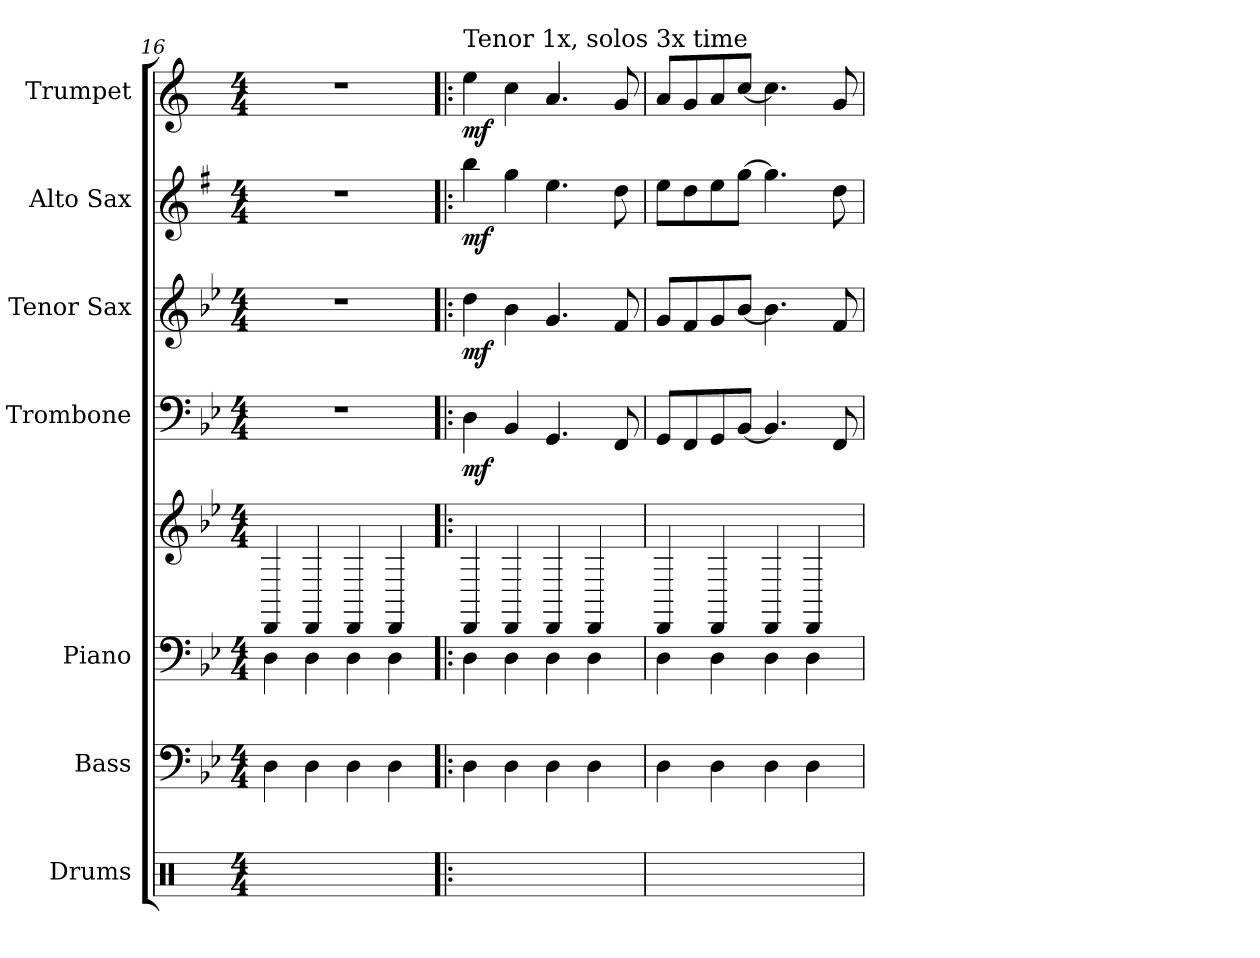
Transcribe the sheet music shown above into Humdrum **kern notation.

**kern	**kern	**kern	**kern	**kern	**dynam	**kern	**dynam	**kern	**dynam	**kern	**dynam
*part7	*part6	*part5	*part5	*part4	*part4	*part3	*part3	*part2	*part2	*part1	*part1
*staff8	*staff7	*staff6	*staff5	*staff4	*staff4	*staff3	*staff3	*staff2	*staff2	*staff1	*staff1
*I"Drums	*I"Bass	*I"Piano	*	*I"Trombone	*	*I"Tenor Sax	*	*I"Alto Sax	*	*I"Trumpet	*
*I'Drums	*I'Bass	*I'Piano	*	*I'Tbn.	*	*I'Tenor	*	*I'Alto	*	*I'Tpt.	*
*clefX	*clefF4	*clefF4	*clefG2	*clefF4	*	*clefG2	*	*clefG2	*	*clefG2	*
*	*ITrd7c12	*	*	*	*	*ITrd8c14	*	*ITrd5c9	*	*ITrd1c2	*
*k[]	*k[b-e-]	*k[b-e-]	*k[b-e-]	*k[b-e-]	*	*k[b-e-]	*	*k[b-e-]	*	*k[b-e-]	*
*M4/4	*M4/4	*M4/4	*M4/4	*M4/4	*	*M4/4	*	*M4/4	*	*M4/4	*
=16	=16	=16	=16	=16	=16	=16	=16	=16	=16	=16	=16
4R	4DD	4D	4DD	1r	.	1r	.	1r	.	1r	.
4R	4DD	4D	4DD	.	.	.	.	.	.	.	.
4R	4DD	4D	4DD	.	.	.	.	.	.	.	.
4R	4DD	4D	4DD	.	.	.	.	.	.	.	.
=17!|:	=17!|:	=17!|:	=17!|:	=17!|:	=17!|:	=17!|:	=17!|:	=17!|:	=17!|:	=17!|:	=17!|:
!	!	!	!	!	!	!	!	!	!	!LO:TX:a:t=Tenor 1x, solos 3x time	!
!	!	!	!	!	!LO:DY:b	!	!LO:DY:b	!	!LO:DY:b	!	!LO:DY:b
4R	4DD	4D	4DD	4D\	mf	4d\	mf	4dd\	mf	4dd\	mf
4R	4DD	4D	4DD	4BB-/	.	4B-\	.	4b-\	.	4b-\	.
4R	4DD	4D	4DD	4.GG/	.	4.G/	.	4.g\	.	4.g/	.
4R	4DD	4D	4DD	.	.	.	.	.	.	.	.
.	.	.	.	8FF/	.	8F/	.	8f\	.	8f/	.
=18	=18	=18	=18	=18	=18	=18	=18	=18	=18	=18	=18
4R	4DD	4D	4DD	8GG/L	.	8G/L	.	8g\L	.	8g/L	.
.	.	.	.	8FF/	.	8F/	.	8f\	.	8f/	.
4R	4DD	4D	4DD	8GG/	.	8G/	.	8g\	.	8g/	.
.	.	.	.	[8BB-/J	.	[8B-/J	.	[8b-\J	.	[8b-/J	.
4R	4DD	4D	4DD	4.BB-/]	.	4.B-\]	.	4.b-\]	.	4.b-\]	.
4R	4DD	4D	4DD	.	.	.	.	.	.	.	.
.	.	.	.	8FF/	.	8F/	.	8f\	.	8f/	.
=	=	=	=	=	=	=	=	=	=	=	=
*-	*-	*-	*-	*-	*-	*-	*-	*-	*-	*-	*-
